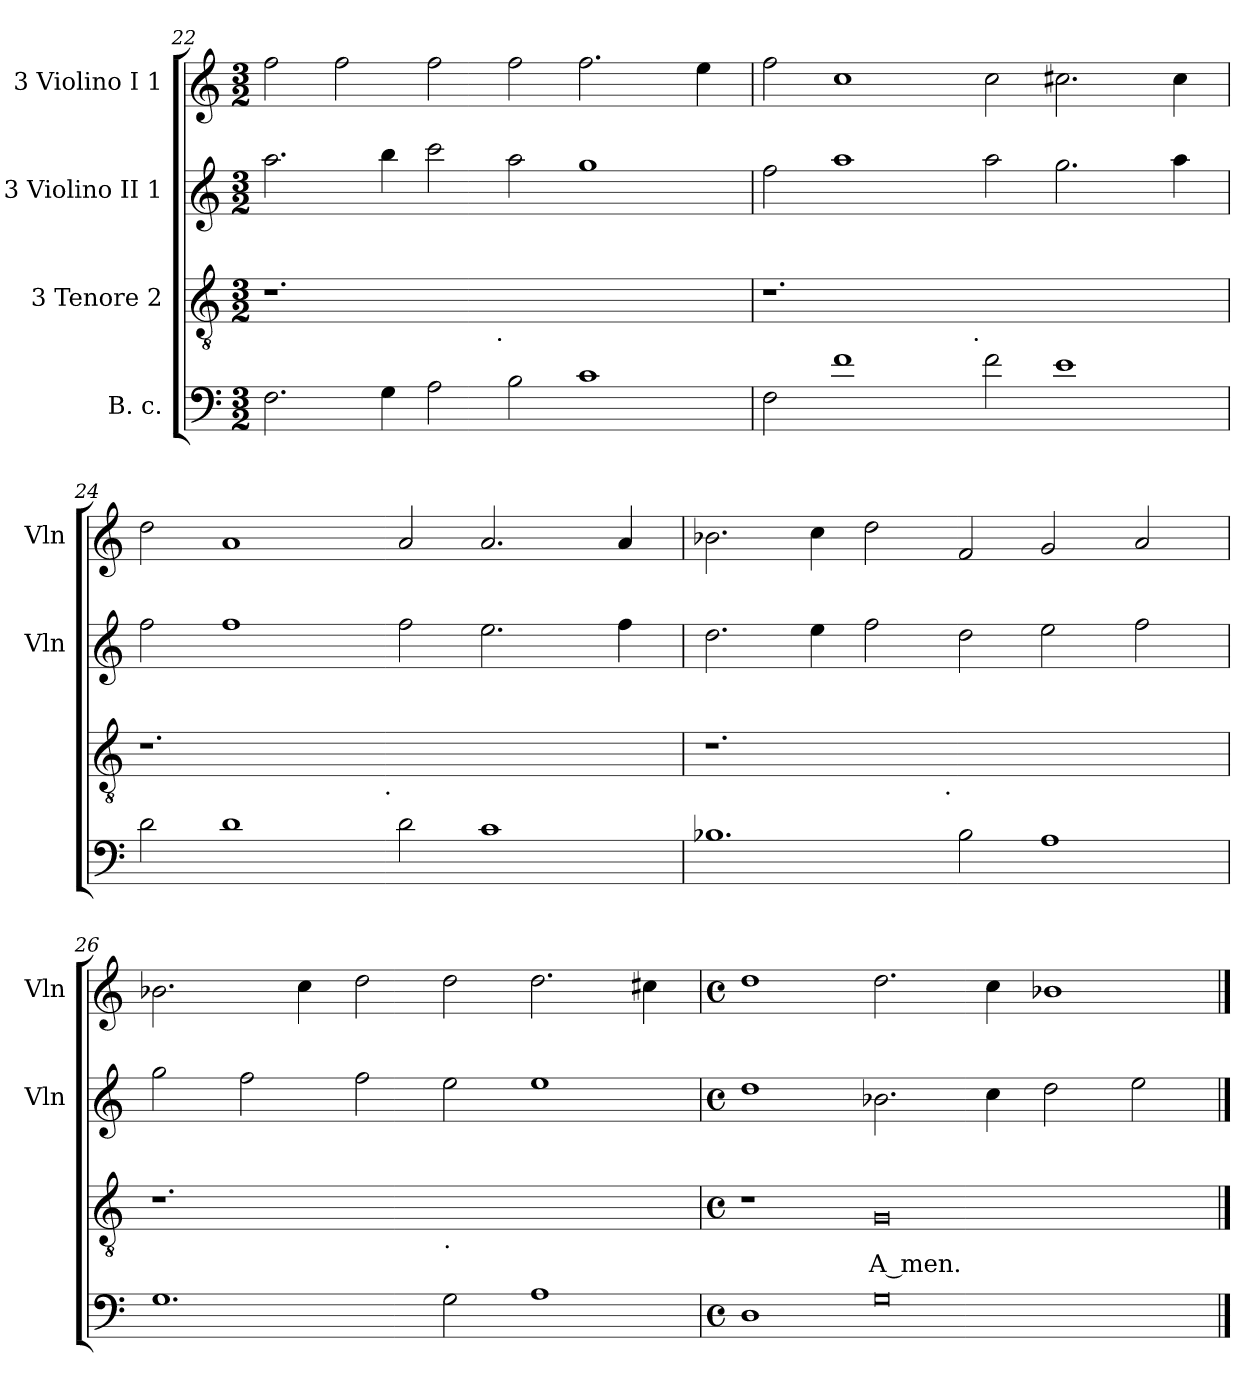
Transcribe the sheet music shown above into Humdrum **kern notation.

**kern	**kern	**text	**kern	**kern
*part4	*part3	*part3	*part2	*part1
*staff4	*staff3	*staff3	*staff2	*staff1
*I"B. c.	*I"3 Tenore 2	*	*I"3 Violino II 1	*I"3 Violino I 1
*	*	*	*I'Vln	*I'Vln
*clefF4	*clefGv2	*	*clefG2	*clefG2
*k[]	*k[]	*	*k[]	*k[]
*C:	*C:	*	*C:	*C:
*M3/2	*M3/2	*	*M3/2	*M3/2
=22	=22	=22	=22	=22
*	*^	*	*	*
2.F\	1.r	1ryy	.	2.aa\	2ff\
.	.	.	.	.	2ff\
4G\	.	.	.	4bb\	.
2A\	.	4...ryy	.	2ccc\	2ff\
!	!	!LO:TX:b:t=.	!	!	!
.	.	1ryy	.	.	.
2B\	1.ryy	.	.	2aa\	2ff\
1c	.	.	.	1gg	2.ff\
.	.	2ryy	.	.	.
.	.	.	.	.	4ee\
.	.	32ryy	.	.	.
=23	=23	=23	=23	=23	=23
2F\	1.r	1ryy	.	2ff\	2ff\
1f	.	.	.	1aa	1cc
.	.	4...ryy	.	.	.
!	!	!LO:TX:b:t=.	!	!	!
.	.	1ryy	.	.	.
2f\	1.ryy	.	.	2aa\	2cc\
1e	.	.	.	2.gg\	2.cc#X\
.	.	2ryy	.	.	.
.	.	.	.	4aa\	4cc#\
.	.	32ryy	.	.	.
!!LO:LB:g=z
=24	=24	=24	=24	=24	=24
2d\	1.r	1ryy	.	2ff\	2dd\
1d	.	.	.	1ff	1a
.	.	4...ryy	.	.	.
!	!	!LO:TX:b:t=.	!	!	!
.	.	1ryy	.	.	.
2d\	1.ryy	.	.	2ff\	2a/
1c	.	.	.	2.ee\	2.a/
.	.	2ryy	.	.	.
.	.	.	.	4ff\	4a/
.	.	32ryy	.	.	.
=25	=25	=25	=25	=25	=25
1.B-X	1.r	1ryy	.	2.dd\	2.b-X\
.	.	.	.	4ee\	4cc\
.	.	4...ryy	.	2ff\	2dd\
!	!	!LO:TX:b:t=.	!	!	!
.	.	1ryy	.	.	.
2B-\	1.ryy	.	.	2dd\	2f/
1A	.	.	.	2ee\	2g/
.	.	2ryy	.	.	.
.	.	.	.	2ff\	2a/
.	.	32ryy	.	.	.
*	*v	*v	*	*	*
=26	=26	=26	=26	=26
1.G	1.r	.	2gg\	2.b-X\
.	.	.	2ff\	.
.	.	.	.	4cc\
.	.	.	2ff\	2dd\
!	!LO:TX:b:t=.	!	!	!
2G\	1.ryy	.	2ee\	2dd\
1A	.	.	1ee	2.dd\
.	.	.	.	4cc#X\
=27	=27	=27	=27	=27
*M4/4	*M4/4	*	*M4/4	*M4/4
*met(c)	*met(c)	*	*met(c)	*met(c)
1D	1r	.	1dd	1dd
!	!	!LO:LY:b	!	!
0G	0G	A men.	2.b-X\	2.dd\
.	.	.	4cc\	4cc\
.	.	.	2dd\	1b-X
.	.	.	2ee\	.
==	==	==	==	==
*-	*-	*-	*-	*-
